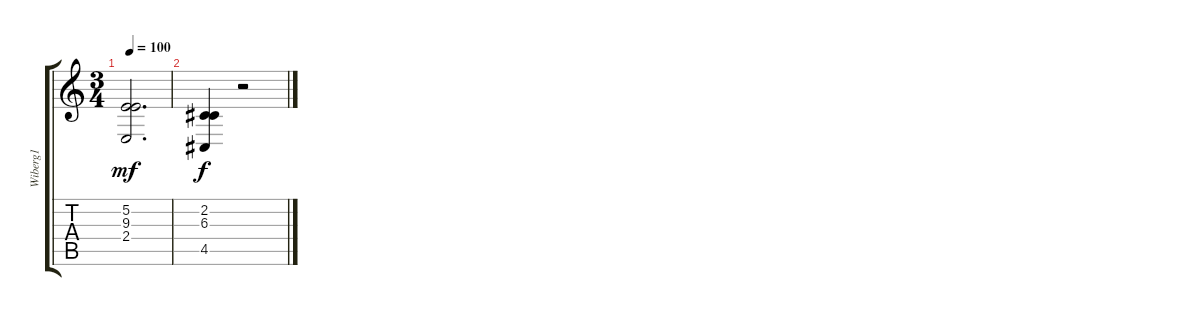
\track ("Wiberg1" "Wiberg1") {instrument churchorgan}
\staff {score tabs}
\tuning (E4 B3 G3 D3 A2 E2) {hide}
\ts (3 4)
\tempo 100
\clef g2
\ks c
(5.2 9.3 2.4).2{d dy mf} |
(2.2 6.3 4.5).4{dy f} r.2
